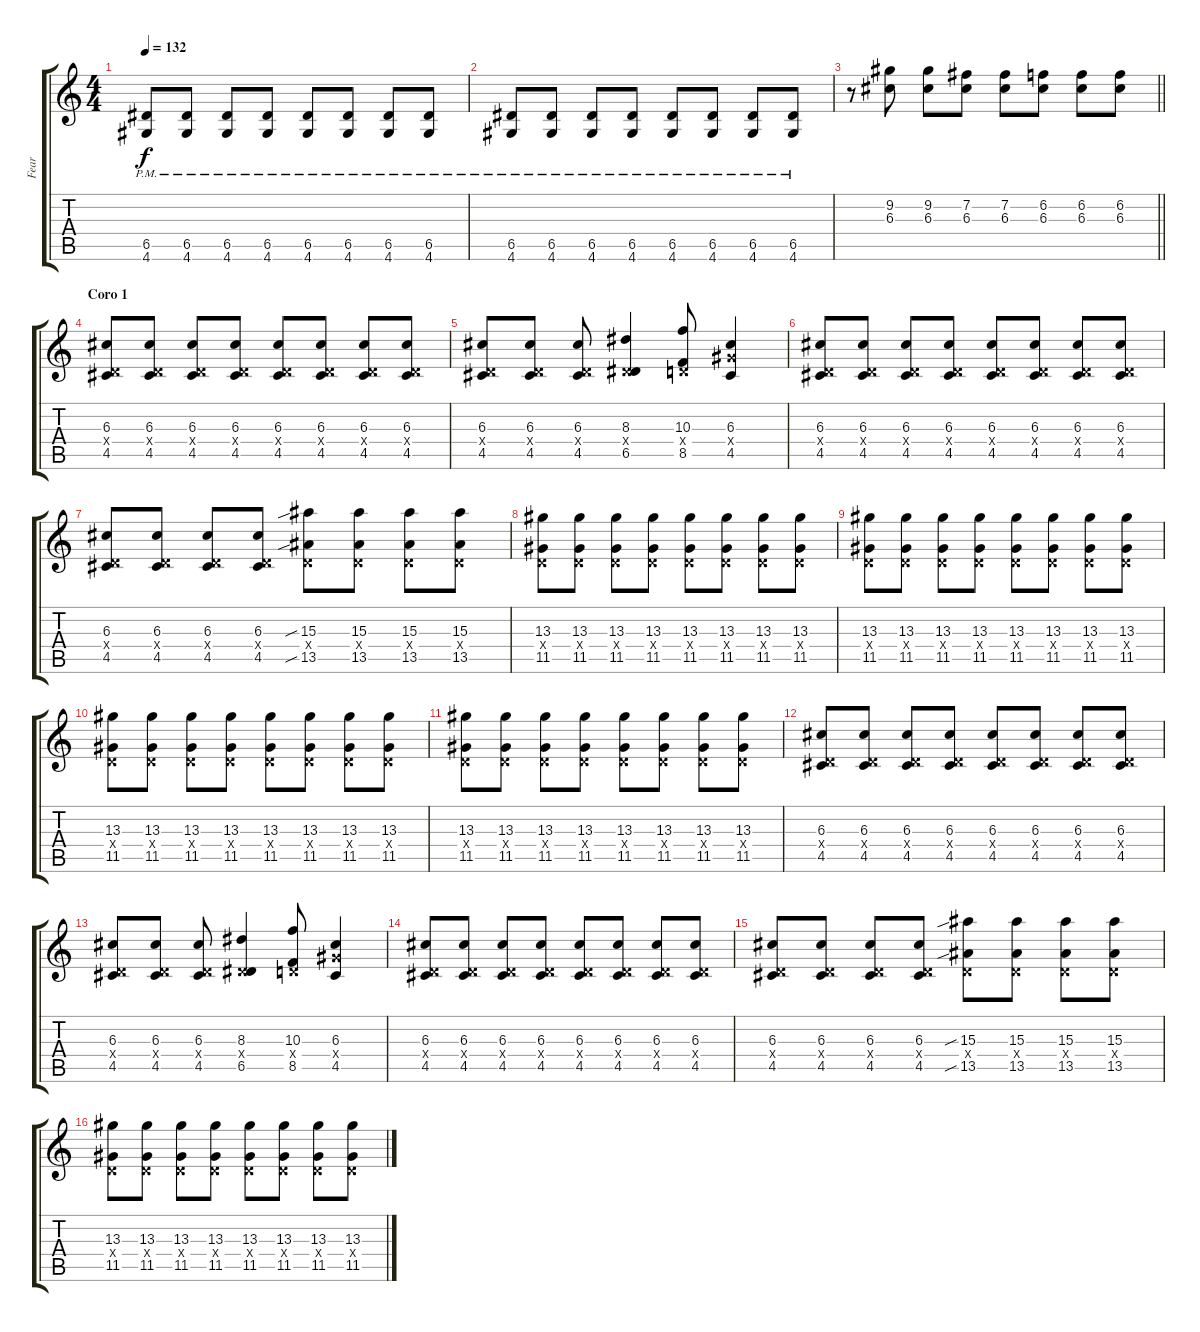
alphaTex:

\track ("Fear" "Fear") {instrument distortionguitar}
\staff {score tabs}
\tuning (E4 B3 G3 D3 A2 E2) {hide}
\ts (4 4)
\tempo 132
\clef g2
\ks c
(6.5{pm} 4.6{pm}).8{dy f} (6.5{pm} 4.6{pm}).8 (6.5{pm} 4.6{pm}).8 (6.5{pm} 4.6{pm}).8 (6.5{pm} 4.6{pm}).8 (6.5{pm} 4.6{pm}).8 (6.5{pm} 4.6{pm}).8 (6.5{pm} 4.6{pm}).8 |
(6.5{pm} 4.6{pm}).8 (6.5{pm} 4.6{pm}).8 (6.5{pm} 4.6{pm}).8 (6.5{pm} 4.6{pm}).8 (6.5{pm} 4.6{pm}).8 (6.5{pm} 4.6{pm}).8 (6.5{pm} 4.6{pm}).8 (6.5{pm} 4.6{pm}).8 |
\barLineRight lightlight
r.8 (9.2 6.3).8 (9.2 6.3).8 (7.2 6.3).8 (7.2 6.3).8 (6.2 6.3).8 (6.2 6.3).8 (6.2 6.3).8 |
\section ("" "Coro 1")
(6.3 0.4{x} 4.5).8{volume 10} (6.3 0.4{x} 4.5).8 (6.3 0.4{x} 4.5).8 (6.3 0.4{x} 4.5).8 (6.3 0.4{x} 4.5).8 (6.3 0.4{x} 4.5).8 (6.3 0.4{x} 4.5).8 (6.3 0.4{x} 4.5).8 |
(6.3 0.4{x} 4.5).8 (6.3 0.4{x} 4.5).8 (6.3 0.4{x} 4.5).8 (8.3 0.4{x} 6.5).4 (10.3 0.4{x} 8.5).8 (6.3 6.4{x} 4.5).4 |
(6.3 0.4{x} 4.5).8 (6.3 0.4{x} 4.5).8 (6.3 0.4{x} 4.5).8 (6.3 0.4{x} 4.5).8 (6.3 0.4{x} 4.5).8 (6.3 0.4{x} 4.5).8 (6.3 0.4{x} 4.5).8 (6.3 0.4{x} 4.5).8 |
(6.3 0.4{x} 4.5).8 (6.3 0.4{x} 4.5).8 (6.3 0.4{x} 4.5).8 (6.3 0.4{x} 4.5).8 (15.3{sib} 0.4{x} 13.5{sib}).8 (15.3 0.4{x} 13.5).8 (15.3 0.4{x} 13.5).8 (15.3 0.4{x} 13.5).8 |
(13.3 0.4{x} 11.5).8 (13.3 0.4{x} 11.5).8 (13.3 0.4{x} 11.5).8 (13.3 0.4{x} 11.5).8 (13.3 0.4{x} 11.5).8 (13.3 0.4{x} 11.5).8 (13.3 0.4{x} 11.5).8 (13.3 0.4{x} 11.5).8 |
(13.3 0.4{x} 11.5).8 (13.3 0.4{x} 11.5).8 (13.3 0.4{x} 11.5).8 (13.3 0.4{x} 11.5).8 (13.3 0.4{x} 11.5).8 (13.3 0.4{x} 11.5).8 (13.3 0.4{x} 11.5).8 (13.3 0.4{x} 11.5).8 |
(13.3 0.4{x} 11.5).8 (13.3 0.4{x} 11.5).8 (13.3 0.4{x} 11.5).8 (13.3 0.4{x} 11.5).8 (13.3 0.4{x} 11.5).8 (13.3 0.4{x} 11.5).8 (13.3 0.4{x} 11.5).8 (13.3 0.4{x} 11.5).8 |
(13.3 0.4{x} 11.5).8 (13.3 0.4{x} 11.5).8 (13.3 0.4{x} 11.5).8 (13.3 0.4{x} 11.5).8 (13.3 0.4{x} 11.5).8 (13.3 0.4{x} 11.5).8 (13.3 0.4{x} 11.5).8 (13.3 0.4{x} 11.5).8 |
(6.3 0.4{x} 4.5).8 (6.3 0.4{x} 4.5).8 (6.3 0.4{x} 4.5).8 (6.3 0.4{x} 4.5).8 (6.3 0.4{x} 4.5).8 (6.3 0.4{x} 4.5).8 (6.3 0.4{x} 4.5).8 (6.3 0.4{x} 4.5).8 |
(6.3 0.4{x} 4.5).8 (6.3 0.4{x} 4.5).8 (6.3 0.4{x} 4.5).8 (8.3 0.4{x} 6.5).4 (10.3 0.4{x} 8.5).8 (6.3 6.4{x} 4.5).4 |
(6.3 0.4{x} 4.5).8 (6.3 0.4{x} 4.5).8 (6.3 0.4{x} 4.5).8 (6.3 0.4{x} 4.5).8 (6.3 0.4{x} 4.5).8 (6.3 0.4{x} 4.5).8 (6.3 0.4{x} 4.5).8 (6.3 0.4{x} 4.5).8 |
(6.3 0.4{x} 4.5).8 (6.3 0.4{x} 4.5).8 (6.3 0.4{x} 4.5).8 (6.3 0.4{x} 4.5).8 (15.3{sib} 0.4{x} 13.5{sib}).8 (15.3 0.4{x} 13.5).8 (15.3 0.4{x} 13.5).8 (15.3 0.4{x} 13.5).8 |
(13.3 0.4{x} 11.5).8 (13.3 0.4{x} 11.5).8 (13.3 0.4{x} 11.5).8 (13.3 0.4{x} 11.5).8 (13.3 0.4{x} 11.5).8 (13.3 0.4{x} 11.5).8 (13.3 0.4{x} 11.5).8 (13.3 0.4{x} 11.5).8
